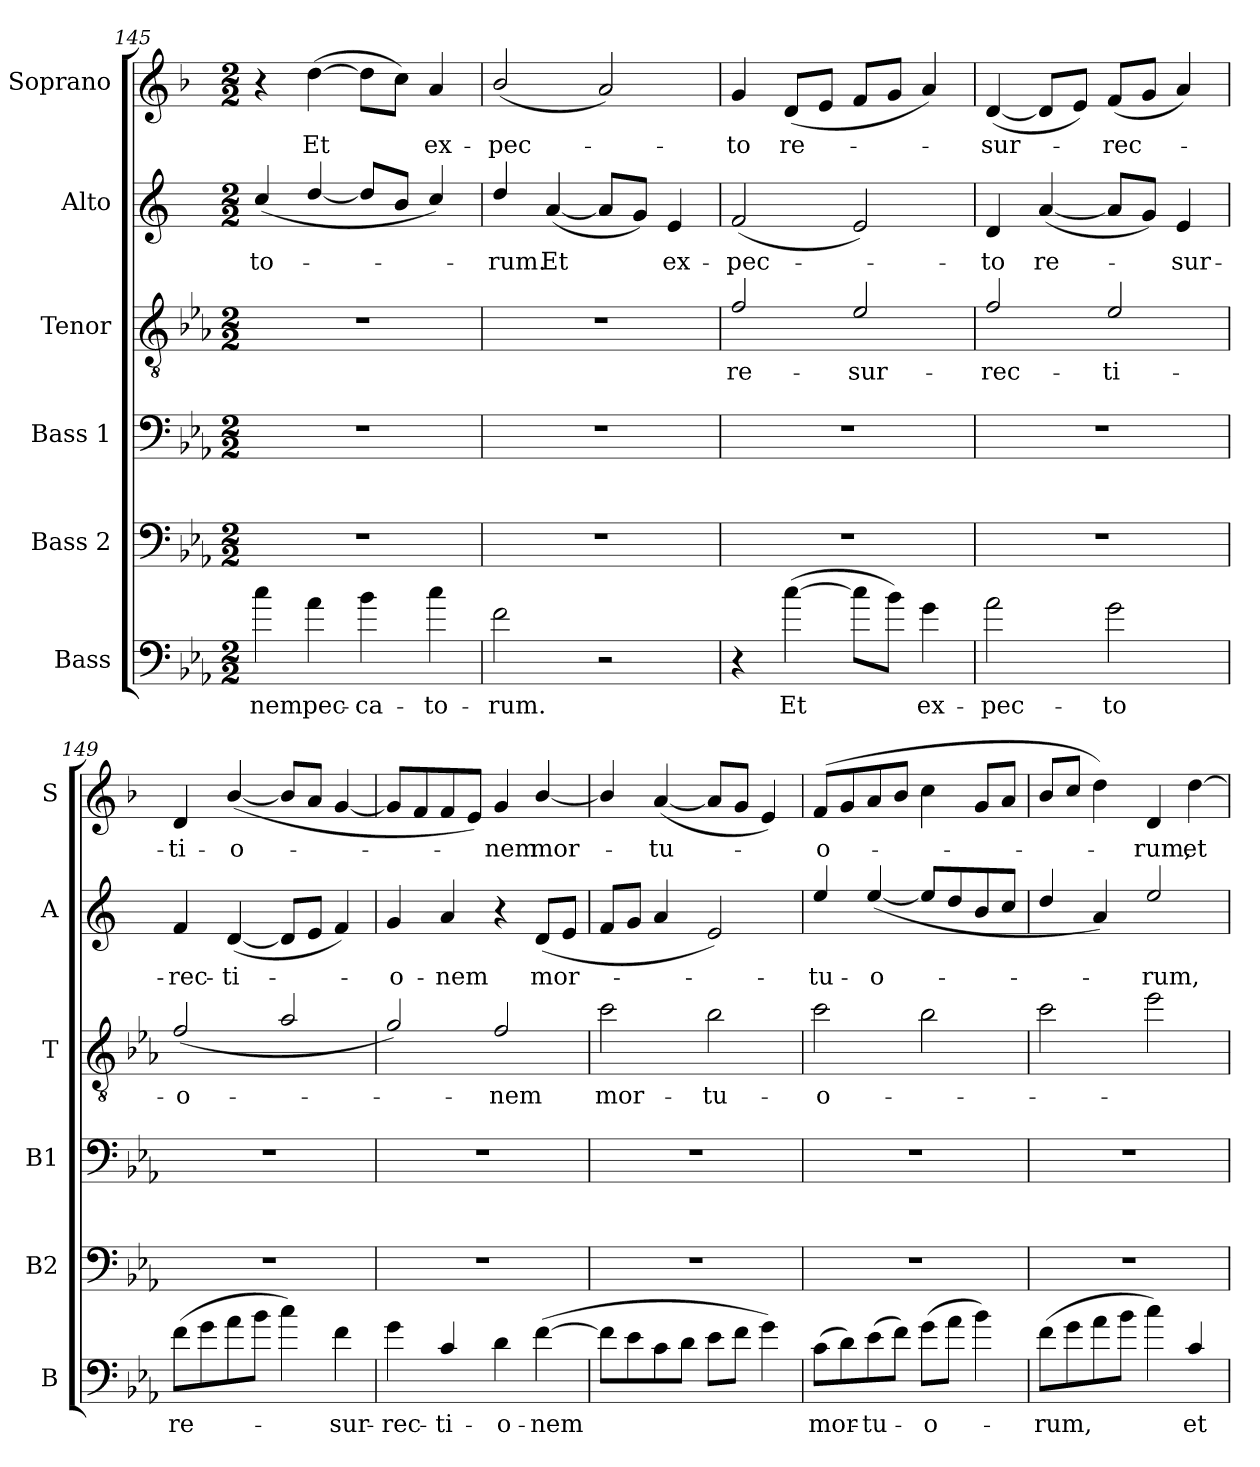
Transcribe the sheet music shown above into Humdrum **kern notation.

**kern	**text	**kern	**kern	**kern	**text	**kern	**text	**kern	**text
*part6	*part6	*part5	*part4	*part3	*part3	*part2	*part2	*part1	*part1
*staff6	*staff6	*staff5	*staff4	*staff3	*staff3	*staff2	*staff2	*staff1	*staff1
*I"Bass	*	*I"Bass 2	*I"Bass 1	*I"Tenor	*	*I"Alto	*	*I"Soprano	*
*I'B	*	*I'B2	*I'B1	*I'T	*	*I'A	*	*I'S	*
*clefF4	*	*clefF4	*clefF4	*clefGv2	*	*clefG2	*	*clefG2	*
*ITrd12c21	*	*ITrd12c21	*ITrd12c21	*ITrd8c14	*	*ITrd5c9	*	*ITrd1c2	*
*k[b-e-a-]	*	*k[b-e-a-]	*k[b-e-a-]	*k[b-e-a-]	*	*k[b-e-a-]	*	*k[b-e-a-]	*
*c:	*	*c:	*c:	*c:	*	*c:	*	*c:	*
*M2/2	*	*M2/2	*M2/2	*M2/2	*	*M2/2	*	*M2/2	*
=145	=145	=145	=145	=145	=145	=145	=145	=145	=145
!	!LO:LY:b	!	!	!	!	!	!LO:LY:b	!	!
4c\	-nem	1r	1r	1r	.	(<4e-/	-to-	4r	.
!	!LO:LY:b	!	!	!	!	!	!	!	!LO:LY:b
4A-\	pec-	.	.	.	.	[4f/	.	(>[4cc\	Et
!	!LO:LY:b	!	!	!	!	!	!	!	!
4B-\	-ca-	.	.	.	.	8f/L]	.	8cc\L]	.
.	.	.	.	.	.	8d/J	.	8b-\J)	.
!	!LO:LY:b	!	!	!	!	!	!	!	!LO:LY:b
4c\	-to-	.	.	.	.	4e-/)	.	4g/	ex-
=146	=146	=146	=146	=146	=146	=146	=146	=146	=146
!	!LO:LY:b	!	!	!	!	!	!LO:LY:b	!	!LO:LY:b
2F\	-rum.	1r	1r	1r	.	4f/	-rum.	(<2a-/	-pec-
!	!	!	!	!	!	!	!LO:LY:b	!	!
.	.	.	.	.	.	(<[4c/	Et	.	.
2r	.	.	.	.	.	8c/L]	.	2g/)	.
.	.	.	.	.	.	8B-/J)	.	.	.
!	!	!	!	!	!	!	!LO:LY:b	!	!
.	.	.	.	.	.	4G/	ex-	.	.
=147	=147	=147	=147	=147	=147	=147	=147	=147	=147
!	!	!	!	!	!LO:LY:b	!	!LO:LY:b	!	!LO:LY:b
4r	.	1r	1r	2F/	re-	(<2A-/	-pec-	4f/	-to
!	!LO:LY:b	!	!	!	!	!	!	!	!LO:LY:b
(>[4c\	Et	.	.	.	.	.	.	(<8c/L	re-
.	.	.	.	.	.	.	.	8d/J	.
!	!	!	!	!	!LO:LY:b	!	!	!	!
8c\L]	.	.	.	2E-/	-sur-	2G/)	.	8e-/L	.
8B-\J)	.	.	.	.	.	.	.	8f/J	.
!	!LO:LY:b	!	!	!	!	!	!	!	!
4G\	ex-	.	.	.	.	.	.	4g/)	.
!!LO:LB:g=z
=148	=148	=148	=148	=148	=148	=148	=148	=148	=148
!	!LO:LY:b	!	!	!	!LO:LY:b	!	!LO:LY:b	!	!LO:LY:b
2A-\	-pec-	1r	1r	2F/	-rec-	4F/	-to	(<[4c/	-sur-
!	!	!	!	!	!	!	!LO:LY:b	!	!
.	.	.	.	.	.	(<[4c/	re-	8c/L]	.
.	.	.	.	.	.	.	.	8d/J)	.
!	!LO:LY:b	!	!	!	!LO:LY:b	!	!	!	!LO:LY:b
2G\	-to	.	.	2E-/	-ti-	8c/L]	.	(<8e-/L	-rec-
.	.	.	.	.	.	8B-/J)	.	8f/J	.
!	!	!	!	!	!	!	!LO:LY:b	!	!
.	.	.	.	.	.	4G/	-sur-	4g/)	.
=149	=149	=149	=149	=149	=149	=149	=149	=149	=149
!	!LO:LY:b	!	!	!	!LO:LY:b	!	!LO:LY:b	!	!LO:LY:b
(>8F\L	re-	1r	1r	(<2F/	-o-	4A-/	-rec-	4c/	-ti-
8G\	.	.	.	.	.	.	.	.	.
!	!	!	!	!	!	!	!LO:LY:b	!	!LO:LY:b
8A-\	.	.	.	.	.	(<[4F/	-ti-	(<[4a-/	-o-
8B-\J	.	.	.	.	.	.	.	.	.
4c\)	.	.	.	2A-/	.	8F/L]	.	8a-/L]	.
.	.	.	.	.	.	8G/J	.	8g/J	.
!	!LO:LY:b	!	!	!	!	!	!	!	!
4F\	-sur-	.	.	.	.	4A-/)	.	[4f/	.
=150	=150	=150	=150	=150	=150	=150	=150	=150	=150
!	!LO:LY:b	!	!	!	!	!	!LO:LY:b	!	!
4G\	-rec-	1r	1r	2G/)	.	4B-/	-o-	8f/L]	.
.	.	.	.	.	.	.	.	8e-/	.
!	!LO:LY:b	!	!	!	!	!	!LO:LY:b	!	!
4C/	-ti-	.	.	.	.	4c/	-nem	8e-/	.
.	.	.	.	.	.	.	.	8d/J)	.
!	!LO:LY:b	!	!	!	!LO:LY:b	!	!	!	!LO:LY:b
4D\	-o-	.	.	2F/	-nem	4r	.	4f/	-nem
!	!LO:LY:b	!	!	!	!	!	!LO:LY:b	!	!LO:LY:b
(>[4F\	-nem	.	.	.	.	(<8F/L	mor-	[4a-/	mor-
.	.	.	.	.	.	8G/J	.	.	.
=151	=151	=151	=151	=151	=151	=151	=151	=151	=151
!	!	!	!	!	!LO:LY:b	!	!	!	!
8F\L]	.	1r	1r	2c\	mor-	8A-/L	.	4a-/]	.
8E-\	.	.	.	.	.	8B-/J	.	.	.
!	!	!	!	!	!	!	!	!	!LO:LY:b
8C\	.	.	.	.	.	4c/	.	(<[4g/	-tu-
8D\J	.	.	.	.	.	.	.	.	.
!	!	!	!	!	!LO:LY:b	!	!	!	!
8E-\L	.	.	.	2B-\	-tu-	2G/)	.	8g/L]	.
8F\J	.	.	.	.	.	.	.	8f/J	.
4G\)	.	.	.	.	.	.	.	4d/)	.
=152	=152	=152	=152	=152	=152	=152	=152	=152	=152
!	!LO:LY:b	!	!	!	!LO:LY:b	!	!LO:LY:b	!	!LO:LY:b
(>8C\L	mor-	1r	1r	2c\	-o-	4g/	-tu-	(>8e-/L	-o-
8D\)	.	.	.	.	.	.	.	8f/	.
!	!LO:LY:b	!	!	!	!	!	!LO:LY:b	!	!
(>8E-\	-tu-	.	.	.	.	(<[4g/	-o-	8g/	.
8F\J)	.	.	.	.	.	.	.	8a-/J	.
!	!LO:LY:b	!	!	!	!	!	!	!	!
(>8G\L	-o-	.	.	2B-\	.	8g/L]	.	4b-\	.
8A-\J	.	.	.	.	.	8f/	.	.	.
4B-\)	.	.	.	.	.	8d/	.	8f/L	.
.	.	.	.	.	.	8e-/J	.	8g/J	.
=153	=153	=153	=153	=153	=153	=153	=153	=153	=153
!	!LO:LY:b	!	!	!	!	!	!	!	!
(>8F\L	-rum,	1r	1r	2c\	.	4f/	.	8a-/L	.
8G\	.	.	.	.	.	.	.	8b-/J	.
8A-\	.	.	.	.	.	4c/)	.	4cc\)	.
8B-\J	.	.	.	.	.	.	.	.	.
!	!	!	!	!	!	!	!LO:LY:b	!	!LO:LY:b
4c\)	.	.	.	2e-\	.	2g/	-rum,	4c/	-rum,
!	!LO:LY:b	!	!	!	!	!	!	!	!LO:LY:b
4C/	et	.	.	.	.	.	.	[4cc\	et
=	=	=	=	=	=	=	=	=	=
*-	*-	*-	*-	*-	*-	*-	*-	*-	*-
